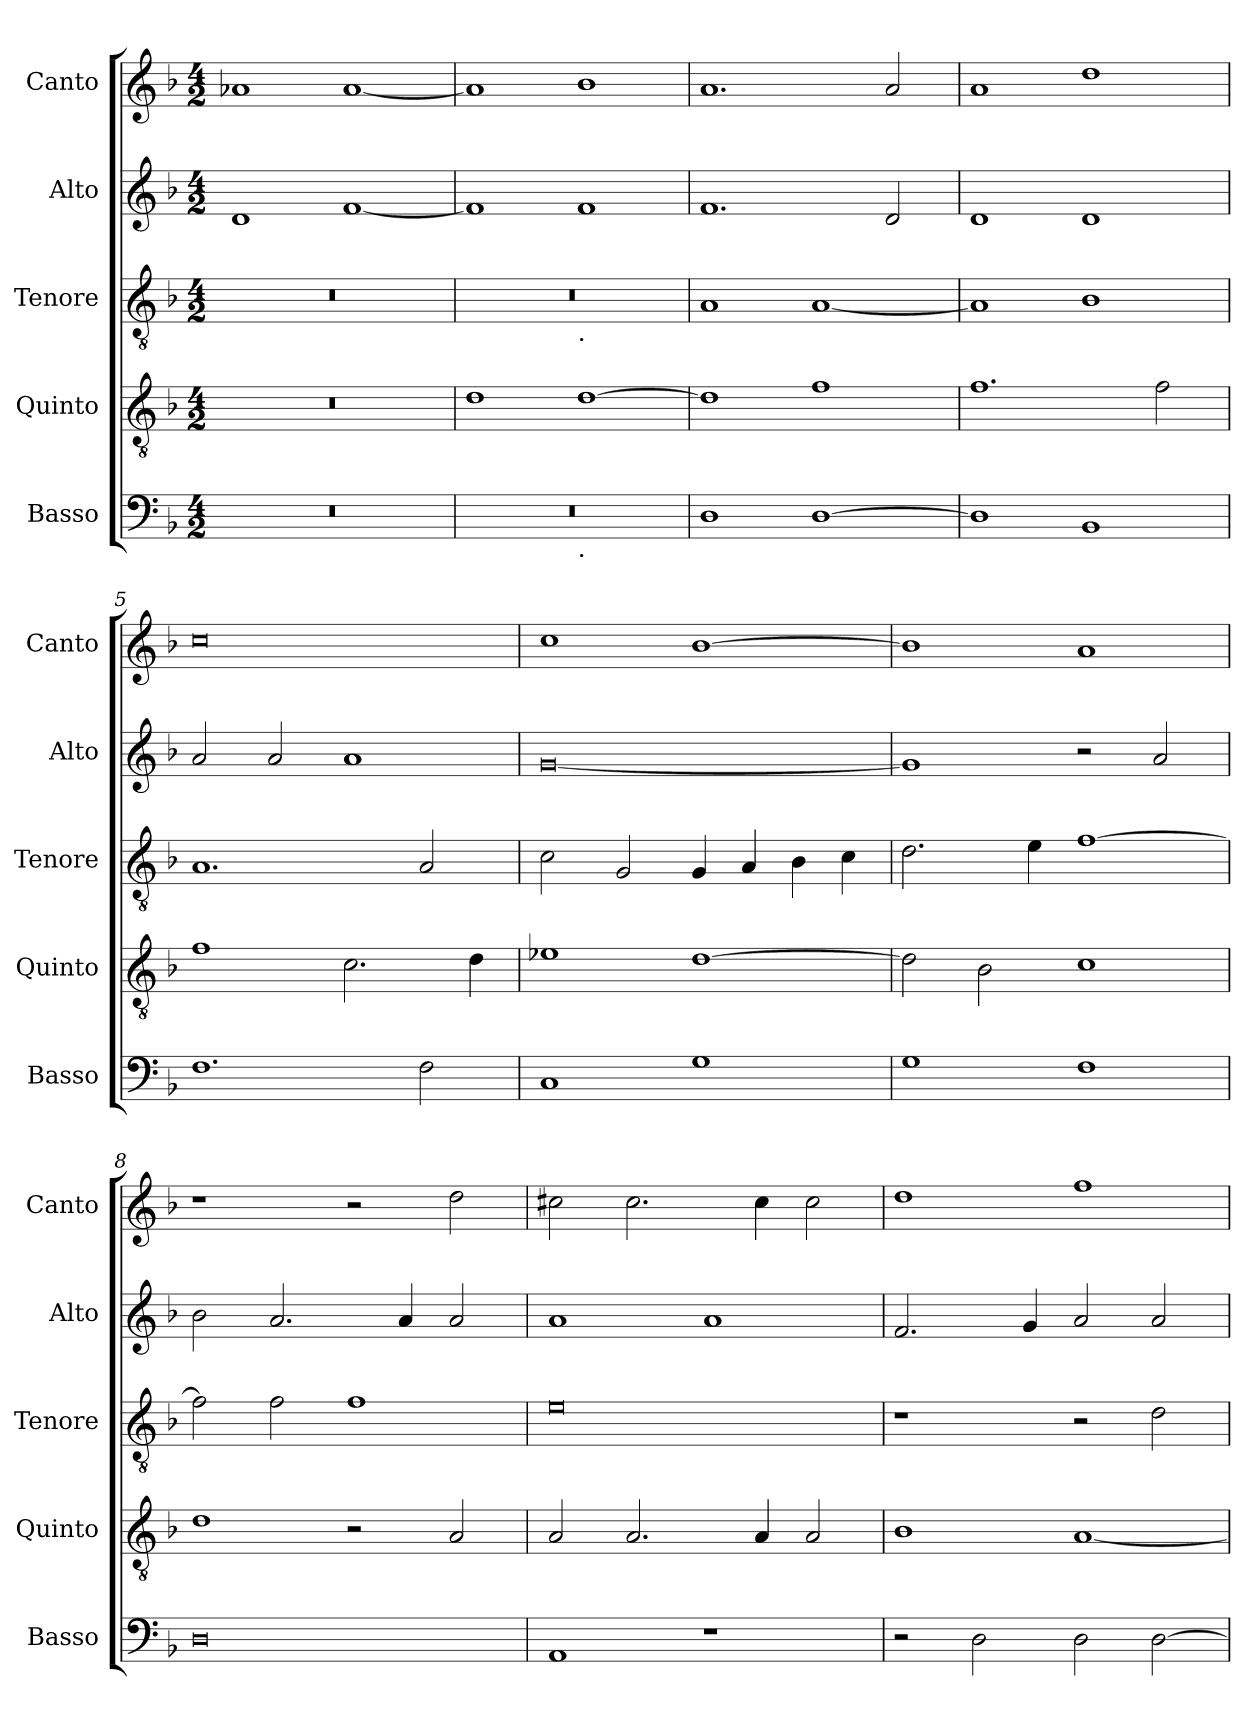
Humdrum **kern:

**kern	**kern	**kern	**kern	**kern
*part5	*part4	*part3	*part2	*part1
*staff5	*staff4	*staff3	*staff2	*staff1
*I"Basso	*I"Quinto	*I"Tenore	*I"Alto	*I"Canto
*I'Basso	*I'Quinto	*I'Tenore	*I'Alto	*I'Canto
*clefF4	*clefGv2	*clefGv2	*clefG2	*clefG2
*k[b-]	*k[b-]	*k[b-]	*k[b-]	*k[b-]
*F:	*F:	*F:	*F:	*F:
*M4/2	*M4/2	*M4/2	*M4/2	*M4/2
=1	=1	=1	=1	=1
0r	0r	0r	1d	1a-X
.	.	.	[1f	[1a-
=2	=2	=2	=2	=2
*^	*	*^	*	*
0r	1ryy	1d	0r	1ryy	1f]	1a-]
!	!	!	!	!LO:TX:b:t=.	!	!
!	!LO:TX:b:t=.	!	!	!	!	!
.	1ryy	[1d	.	1ryy	1f	1b-
*v	*v	*	*v	*v	*	*
=3	=3	=3	=3	=3
1D	1d]	1A	1.f	1.a
[1D	1f	[1A	.	.
.	.	.	2d/	2a/
=4	=4	=4	=4	=4
1D]	1.f	1A]	1d	1a
1BB-	.	1B-	1d	1dd
.	2f\	.	.	.
=5	=5	=5	=5	=5
1.F	1f	1.A	2a/	0cc
.	.	.	2a/	.
.	2.c\	.	1a	.
2F\	.	2A/	.	.
.	4d\	.	.	.
!!LO:LB:g=z
=6	=6	=6	=6	=6
1C	1e-X	2c\	[0g	1cc
.	.	2G/	.	.
1G	[1d	4G/	.	[1b-
.	.	4A/	.	.
.	.	4B-\	.	.
.	.	4c\	.	.
=7	=7	=7	=7	=7
1G	2d\]	2.d\	1g]	1b-]
.	2B-\	.	.	.
.	.	4e\	.	.
1F	1c	[1f	2r	1a
.	.	.	2a/	.
=8	=8	=8	=8	=8
0D	1d	2f\]	2b-\	1r
.	.	2f\	2.a/	.
.	2r	1f	.	2r
.	.	.	4a/	.
.	2A/	.	2a/	2dd\
=9	=9	=9	=9	=9
1AA	2A/	0e	1a	2cc#X\
.	2.A/	.	.	2.cc#\
1r	.	.	1a	.
.	4A/	.	.	4cc#\
.	2A/	.	.	2cc#\
!!LO:PB:g=z
=10	=10	=10	=10	=10
2r	1B-	1r	2.f/	1dd
2D\	.	.	.	.
.	.	.	4g/	.
2D\	[1A	2r	2a/	1ff
[2D\	.	2d\	2a/	.
=	=	=	=	=
*-	*-	*-	*-	*-
